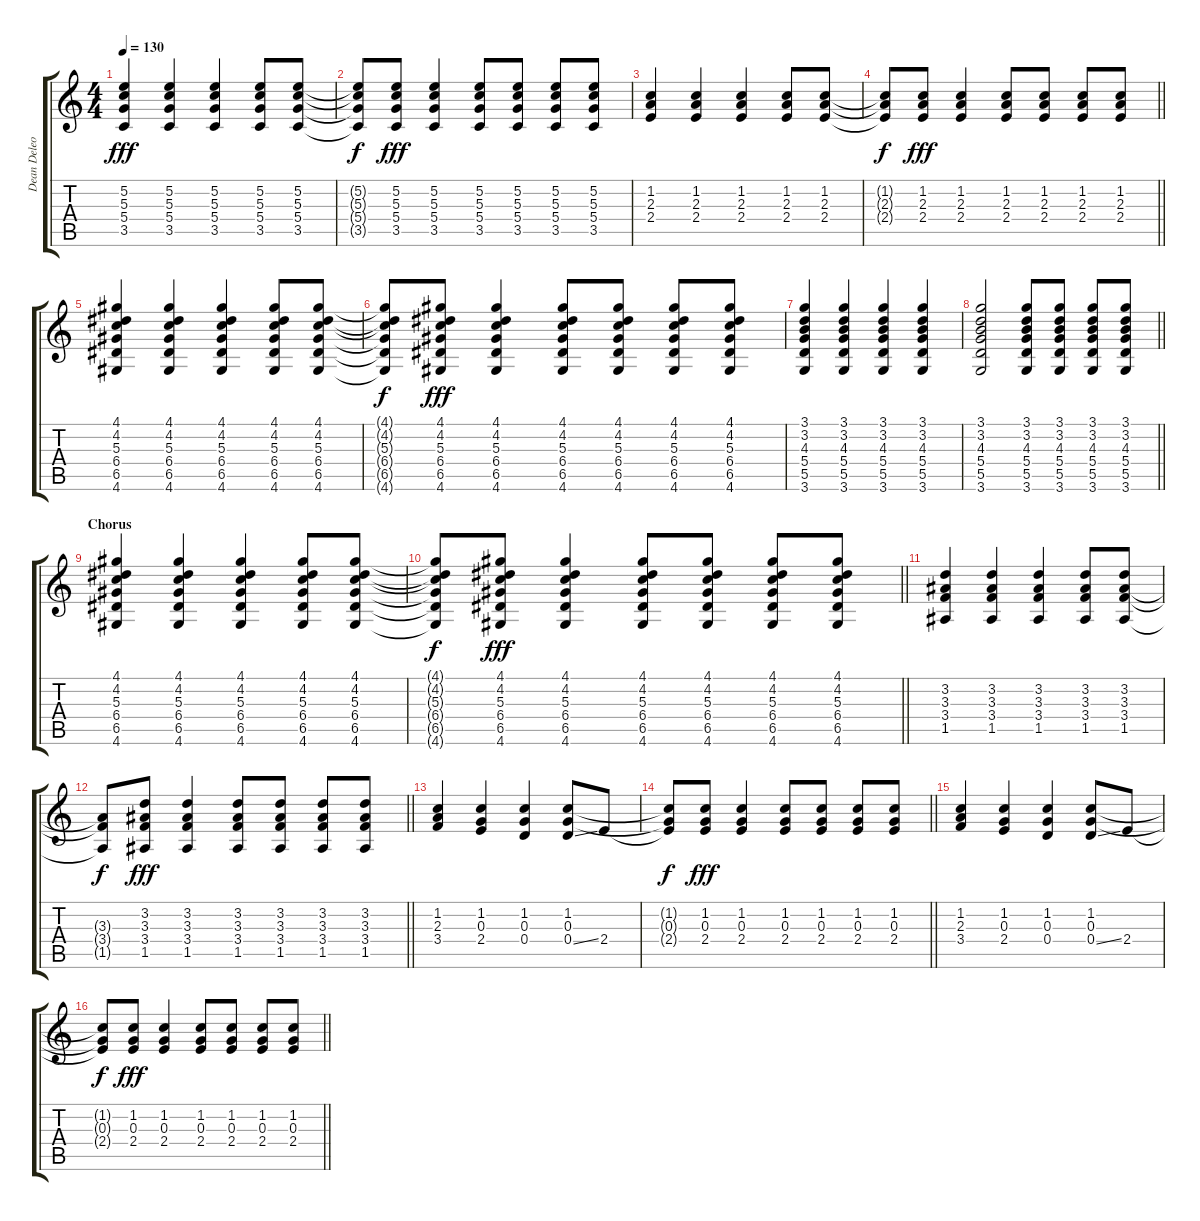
\track ("Dean Deleo (Guitar 1)" "Dean Deleo") {instrument acousticguitarsteel}
\staff {score tabs}
\tuning (E4 B3 G3 D3 A2 E2) {hide}
\ts (4 4)
\tempo 130
\clef g2
\ks c
(5.2 5.3 5.4 3.5).4{dy fff} (5.2 5.3 5.4 3.5).4 (5.2 5.3 5.4 3.5).4 (5.2 5.3 5.4 3.5).8 (5.2 5.3 5.4 3.5).8 |
(5.2{t} 5.3{t} 5.4{t} 3.5{t}).8{dy f} (5.2 5.3 5.4 3.5).8{dy fff} (5.2 5.3 5.4 3.5).4 (5.2 5.3 5.4 3.5).8 (5.2 5.3 5.4 3.5).8 (5.2 5.3 5.4 3.5).8 (5.2 5.3 5.4 3.5).8 |
(1.2 2.3 2.4).4 (1.2 2.3 2.4).4 (1.2 2.3 2.4).4 (1.2 2.3 2.4).8 (1.2 2.3 2.4).8 |
\barLineRight lightlight
(1.2{t} 2.3{t} 2.4{t}).8{dy f} (1.2 2.3 2.4).8{dy fff} (1.2 2.3 2.4).4 (1.2 2.3 2.4).8 (1.2 2.3 2.4).8 (1.2 2.3 2.4).8 (1.2 2.3 2.4).8 |
\section ("" "")
(4.1 4.2 5.3 6.4 6.5 4.6).4 (4.1 4.2 5.3 6.4 6.5 4.6).4 (4.1 4.2 5.3 6.4 6.5 4.6).4 (4.1 4.2 5.3 6.4 6.5 4.6).8 (4.1 4.2 5.3 6.4 6.5 4.6).8 |
(4.1{t} 4.2{t} 5.3{t} 6.4{t} 6.5{t} 4.6{t}).8{dy f} (4.1 4.2 5.3 6.4 6.5 4.6).8{dy fff} (4.1 4.2 5.3 6.4 6.5 4.6).4 (4.1 4.2 5.3 6.4 6.5 4.6).8 (4.1 4.2 5.3 6.4 6.5 4.6).8 (4.1 4.2 5.3 6.4 6.5 4.6).8 (4.1 4.2 5.3 6.4 6.5 4.6).8 |
(3.1 3.2 4.3 5.4 5.5 3.6).4 (3.1 3.2 4.3 5.4 5.5 3.6).4 (3.1 3.2 4.3 5.4 5.5 3.6).4 (3.1 3.2 4.3 5.4 5.5 3.6).4 |
\barLineRight lightlight
(3.1 3.2 4.3 5.4 5.5 3.6).2 (3.1 3.2 4.3 5.4 5.5 3.6).8 (3.1 3.2 4.3 5.4 5.5 3.6).8 (3.1 3.2 4.3 5.4 5.5 3.6).8 (3.1 3.2 4.3 5.4 5.5 3.6).8 |
\section ("" "Chorus")
(4.1 4.2 5.3 6.4 6.5 4.6).4 (4.1 4.2 5.3 6.4 6.5 4.6).4 (4.1 4.2 5.3 6.4 6.5 4.6).4 (4.1 4.2 5.3 6.4 6.5 4.6).8 (4.1 4.2 5.3 6.4 6.5 4.6).8 |
\barLineRight lightlight
(4.1{t} 4.2{t} 5.3{t} 6.4{t} 6.5{t} 4.6{t}).8{dy f} (4.1 4.2 5.3 6.4 6.5 4.6).8{dy fff} (4.1 4.2 5.3 6.4 6.5 4.6).4 (4.1 4.2 5.3 6.4 6.5 4.6).8 (4.1 4.2 5.3 6.4 6.5 4.6).8 (4.1 4.2 5.3 6.4 6.5 4.6).8 (4.1 4.2 5.3 6.4 6.5 4.6).8 |
(3.2 3.3 3.4 1.5).4 (3.2 3.3 3.4 1.5).4 (3.2 3.3 3.4 1.5).4 (3.2 3.3 3.4 1.5).8 (3.2 3.3 3.4 1.5).8 |
\barLineRight lightlight
(3.3{t} 3.4{t} 1.5{t}).8{dy f} (3.2 3.3 3.4 1.5).8{dy fff} (3.2 3.3 3.4 1.5).4 (3.2 3.3 3.4 1.5).8 (3.2 3.3 3.4 1.5).8 (3.2 3.3 3.4 1.5).8 (3.2 3.3 3.4 1.5).8 |
(1.2 2.3 3.4).4 (1.2 0.3 2.4).4 (1.2 0.3 0.4).4 (1.2 0.3 0.4{ss}).8 2.4.8 |
\barLineRight lightlight
(1.2{t} 0.3{t} 2.4{t}).8{dy f} (1.2 0.3 2.4).8{dy fff} (1.2 0.3 2.4).4 (1.2 0.3 2.4).8 (1.2 0.3 2.4).8 (1.2 0.3 2.4).8 (1.2 0.3 2.4).8 |
(1.2 2.3 3.4).4 (1.2 0.3 2.4).4 (1.2 0.3 0.4).4 (1.2 0.3 0.4{ss}).8 2.4.8 |
\barLineRight lightlight
(1.2{t} 0.3{t} 2.4{t}).8{dy f} (1.2 0.3 2.4).8{dy fff} (1.2 0.3 2.4).4 (1.2 0.3 2.4).8 (1.2 0.3 2.4).8 (1.2 0.3 2.4).8 (1.2 0.3 2.4).8
